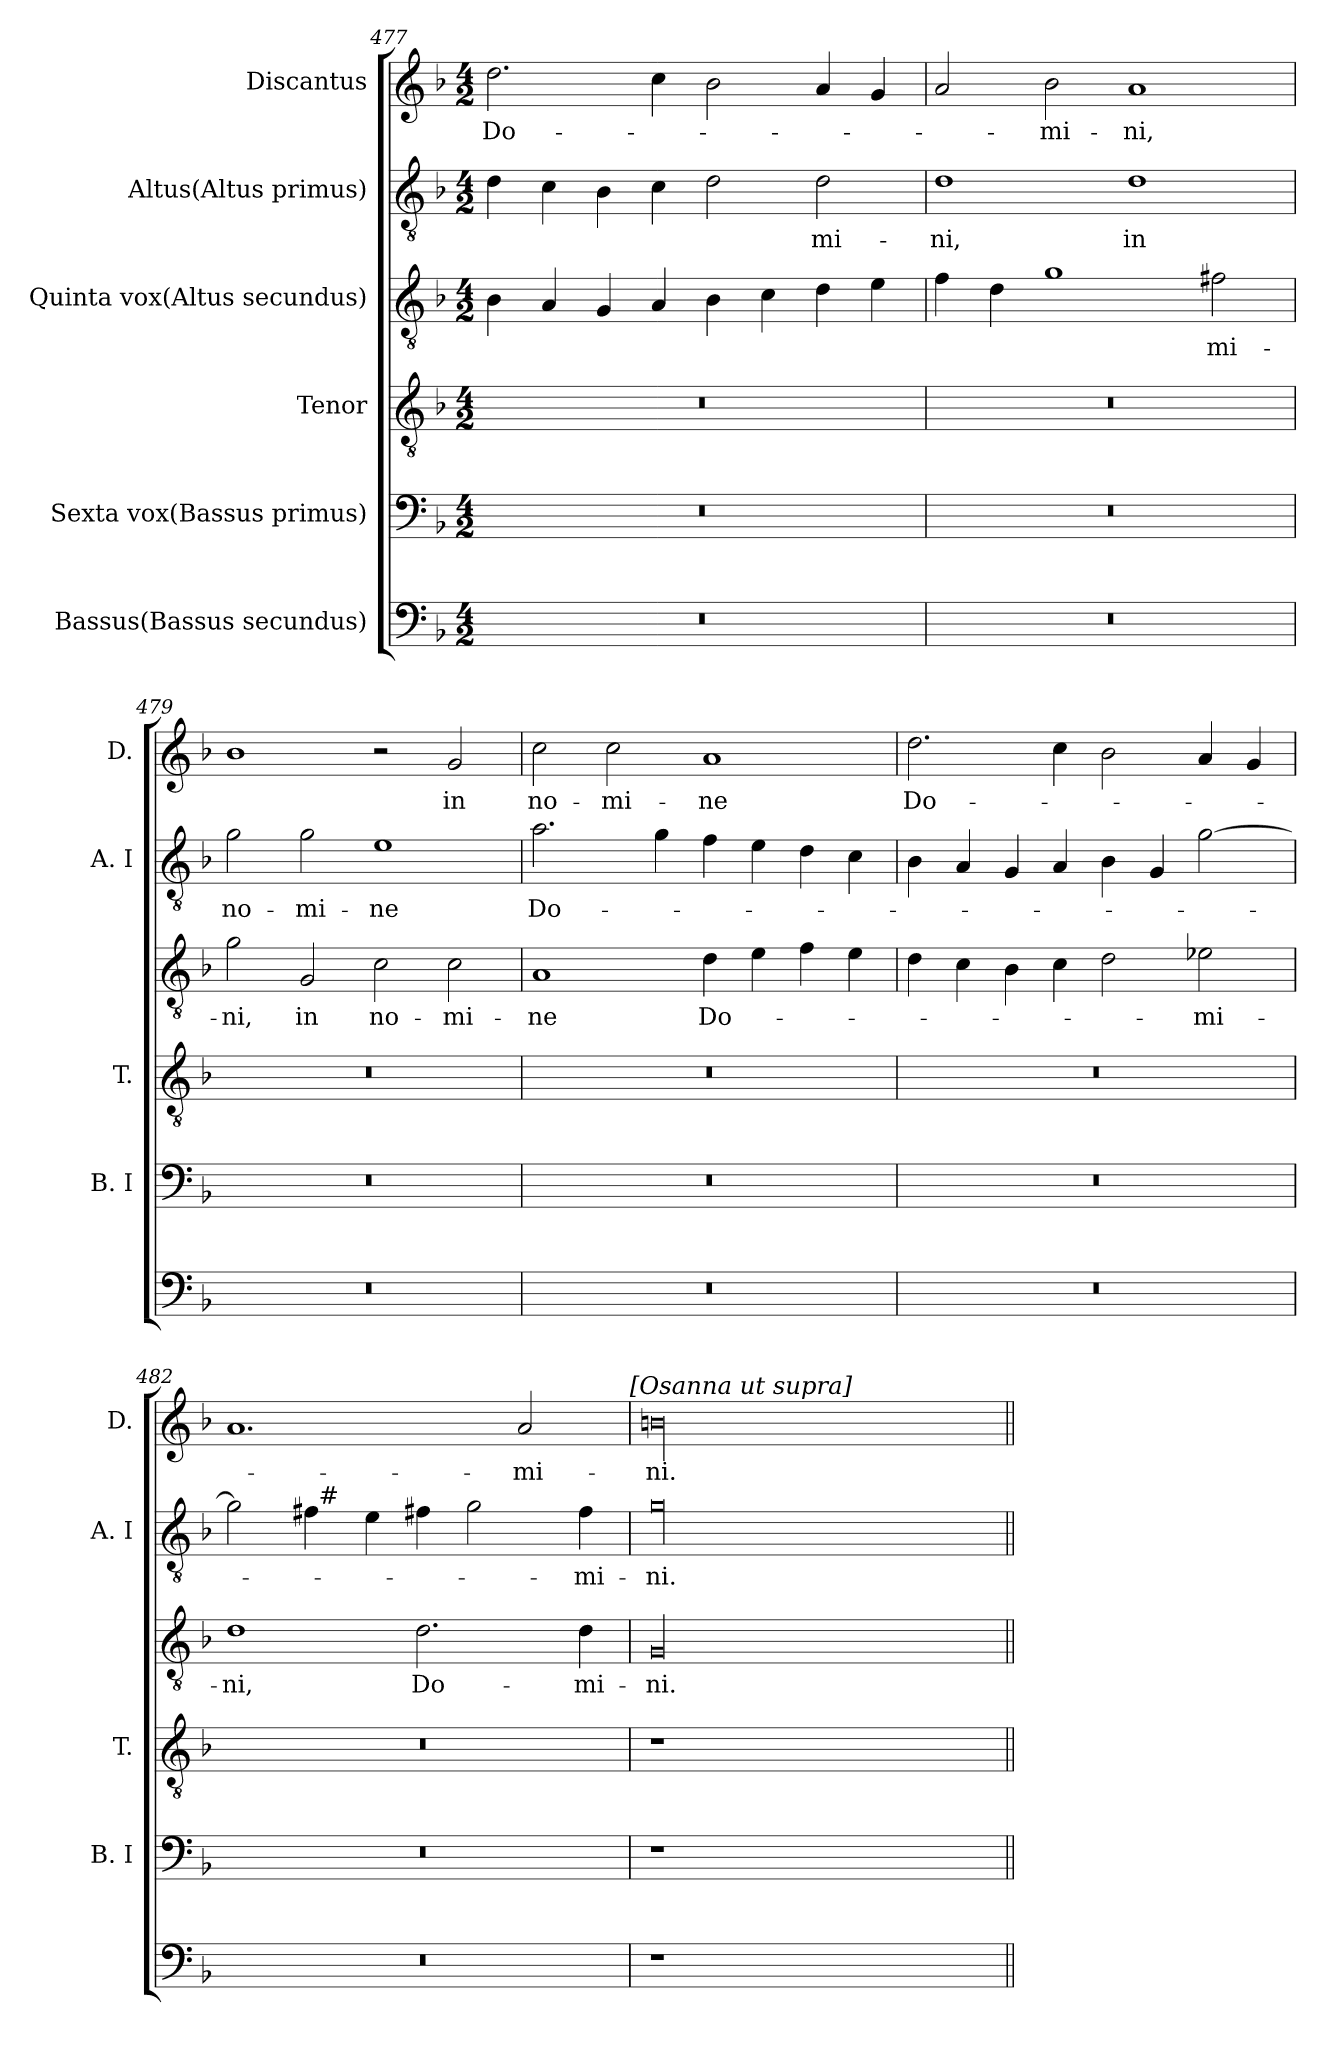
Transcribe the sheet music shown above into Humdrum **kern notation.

**kern	**kern	**kern	**kern	**text	**kern	**text	**kern	**text
*part6	*part5	*part4	*part3	*part3	*part2	*part2	*part1	*part1
*staff6	*staff5	*staff4	*staff3	*staff3	*staff2	*staff2	*staff1	*staff1
*I"Bassus(Bassus secundus)	*I"Sexta vox(Bassus primus)	*I"Tenor	*I"Quinta vox(Altus secundus)	*	*I"Altus(Altus primus)	*	*I"Discantus	*
*	*I'B. I	*I'T.	*	*	*I'A. I	*	*I'D.	*
!!LO:LB:g=z
*clefF4	*clefF4	*clefGv2	*clefGv2	*	*clefGv2	*	*clefG2	*
*	*	*ITrd7c12	*ITrd7c12	*	*ITrd7c12	*	*	*
*k[b-]	*k[b-]	*k[b-]	*k[b-]	*	*k[b-]	*	*k[b-]	*
*d:	*d:	*d:	*d:	*	*d:	*	*d:	*
*M4/2	*M4/2	*M4/2	*M4/2	*	*M4/2	*	*M4/2	*
=477	=477	=477	=477	=477	=477	=477	=477	=477
!LO:N:vis=1	!LO:N:vis=1	!LO:N:vis=1	!	!	!	!	!	!LO:LY:b
0r	0r	0r	4BB-\	.	4D\	.	2.dd\	Do-
.	.	.	4AA/	.	4C\	.	.	.
.	.	.	4GG/	.	4BB-\	.	.	.
.	.	.	4AA/	.	4C\	.	4cc\	.
.	.	.	4BB-\	.	2D\	.	2b-\	.
.	.	.	4C\	.	.	.	.	.
!	!	!	!	!	!	!LO:LY:b	!	!
.	.	.	4D\	.	2D\	-mi-	4a/	.
.	.	.	4E\	.	.	.	4g/	.
=478	=478	=478	=478	=478	=478	=478	=478	=478
!LO:N:vis=1	!LO:N:vis=1	!LO:N:vis=1	!	!	!	!LO:LY:b	!	!
0r	0r	0r	4F\	.	1D	-ni,	2a/	.
.	.	.	4D\	.	.	.	.	.
!	!	!	!	!	!	!	!	!LO:LY:b
.	.	.	1G	.	.	.	2b-\	-mi-
!	!	!	!	!	!	!LO:LY:b	!	!LO:LY:b
.	.	.	.	.	1D	in	1a	-ni,
!	!	!	!	!LO:LY:b	!	!	!	!
.	.	.	2F#X\	-mi-	.	.	.	.
=479	=479	=479	=479	=479	=479	=479	=479	=479
!LO:N:vis=1	!LO:N:vis=1	!LO:N:vis=1	!	!LO:LY:b	!	!LO:LY:b	!	!
0r	0r	0r	2G\	-ni,	2G\	no-	1b-	.
!	!	!	!	!LO:LY:b	!	!LO:LY:b	!	!
.	.	.	2GG/	in	2G\	-mi-	.	.
!	!	!	!	!LO:LY:b	!	!LO:LY:b	!	!
.	.	.	2C\	no-	1E	-ne	2r	.
!	!	!	!	!LO:LY:b	!	!	!	!LO:LY:b
.	.	.	2C\	-mi-	.	.	2g/	in
!!LO:LB:g=z
=480	=480	=480	=480	=480	=480	=480	=480	=480
!LO:N:vis=1	!LO:N:vis=1	!LO:N:vis=1	!	!LO:LY:b	!	!LO:LY:b	!	!LO:LY:b
0r	0r	0r	1AA	-ne	2.A\	Do-	2cc\	no-
!	!	!	!	!	!	!	!	!LO:LY:b
.	.	.	.	.	.	.	2cc\	-mi-
.	.	.	.	.	4G\	.	.	.
!	!	!	!	!LO:LY:b	!	!	!	!LO:LY:b
.	.	.	4D\	Do-	4F\	.	1a	-ne
.	.	.	4E\	.	4E\	.	.	.
.	.	.	4F\	.	4D\	.	.	.
.	.	.	4E\	.	4C\	.	.	.
=481	=481	=481	=481	=481	=481	=481	=481	=481
!LO:N:vis=1	!LO:N:vis=1	!LO:N:vis=1	!	!	!	!	!	!LO:LY:b
0r	0r	0r	4D\	.	4BB-\	.	2.dd\	Do-
.	.	.	4C\	.	4AA/	.	.	.
.	.	.	4BB-\	.	4GG/	.	.	.
.	.	.	4C\	.	4AA/	.	4cc\	.
.	.	.	2D\	.	4BB-\	.	2b-\	.
.	.	.	.	.	4GG/	.	.	.
!	!	!	!	!LO:LY:b	!	!	!	!
.	.	.	2E-X\	-mi-	[>2G\	.	4a/	.
.	.	.	.	.	.	.	4g/	.
=482	=482	=482	=482	=482	=482	=482	=482	=482
!LO:N:vis=1	!LO:N:vis=1	!LO:N:vis=1	!	!LO:LY:b	!	!	!	!
*	*	*	*	*	*^	*	*	*
0r	0r	0r	1D	-ni,	2G\]	2ryy	.	1.a	.
.	.	.	.	.	4F#\	32ryy	.	.	.
!	!	!	!	!	!	!LO:TX:a:t=#	!	!	!
.	.	.	.	.	.	1ryy	.	.	.
.	.	.	.	.	4E\	.	.	.	.
!	!	!	!	!LO:LY:b	!	!	!	!	!
.	.	.	2.D\	Do-	4F#X\	.	.	.	.
.	.	.	.	.	2G\	.	.	.	.
!	!	!	!	!	!	!	!	!	!LO:LY:b
.	.	.	.	.	.	.	.	2a/	-mi-
.	.	.	.	.	.	4...ryy	.	.	.
!	!	!	!	!LO:LY:b	!	!	!LO:LY:b	!	!
.	.	.	4D\	-mi-	4F#\	.	-mi-	.	.
!	!	!	!	!	!	!	!	!LO:TX:a:t=[Osanna ut supra]	!
=483	=483	=483	=483	=483	=483	=483	=483	=483	=483
!LO:N:vis=1	!LO:N:vis=1	!LO:N:vis=1	!	!LO:LY:b	!	!	!LO:LY:b	!	!LO:LY:b
*	*	*	*	*	*v	*v	*	*	*
0r	0r	0r	00GG	-ni.	00G	-ni.	00bn	-ni.
0ryy	0ryy	0ryy	.	.	.	.	.	.
=||	=||	=||	=||	=||	=||	=||	=||	=||
*-	*-	*-	*-	*-	*-	*-	*-	*-
